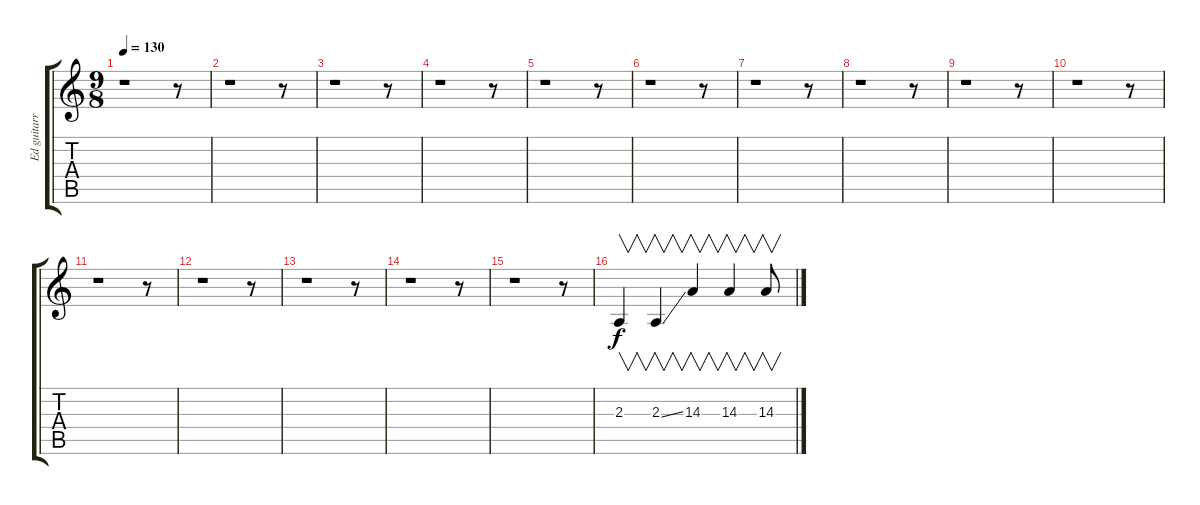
\track ("Ed guitarra (morning bell)" "Ed guitarr") {instrument pad2warm}
\staff {score tabs}
\tuning (E4 B3 G3 D3 A2 E2) {hide}
\ts (9 8)
\tempo 130
\clef g2
\ks c
r.1{dy f} r.8 |
r.1 r.8 |
r.1 r.8 |
r.1 r.8 |
r.1 r.8 |
r.1 r.8 |
r.1 r.8 |
r.1 r.8 |
r.1 r.8 |
r.1 r.8 |
r.1 r.8 |
r.1 r.8 |
r.1 r.8 |
r.1 r.8 |
r.1 r.8 |
2.3.4{v} 2.3{ss}.4{v} 14.3.4{v} 14.3.4{v} 14.3{ss}.8{v}
